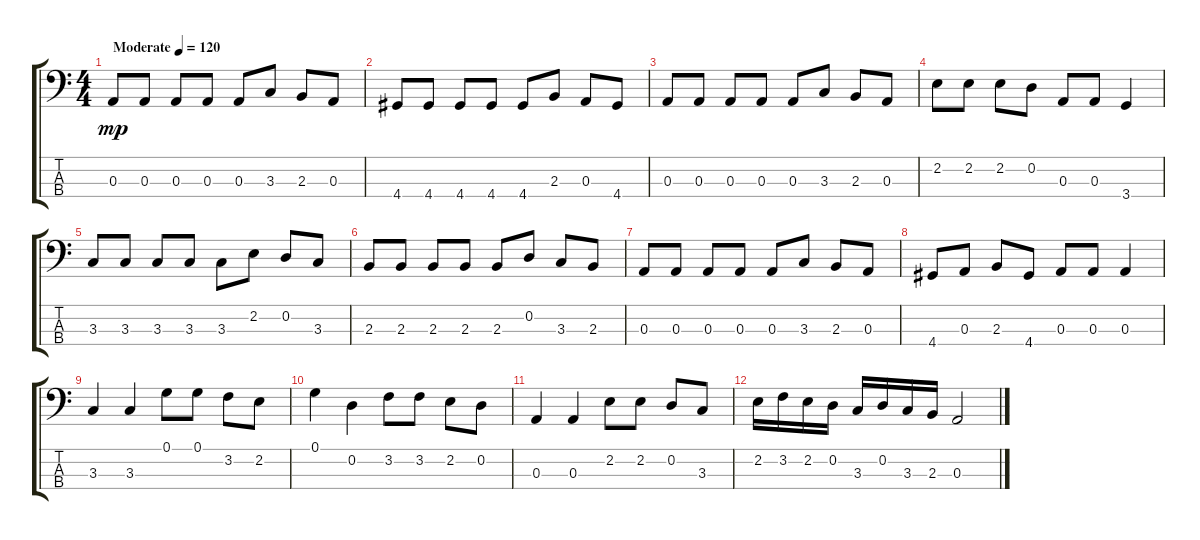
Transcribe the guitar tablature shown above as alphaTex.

\track "" {instrument electricbassfinger}
\staff {score tabs}
\tuning (G2 D2 A1 E1) {hide}
\ts (4 4)
\tempo (120 "Moderate")
\clef f4
\ks c
0.3.8{dy mp instrument electricbassfinger} 0.3.8 0.3.8 0.3.8 0.3.8 3.3.8 2.3.8 0.3.8 |
4.4.8 4.4.8 4.4.8 4.4.8 4.4.8 2.3.8 0.3.8 4.4.8 |
0.3.8 0.3.8 0.3.8 0.3.8 0.3.8 3.3.8 2.3.8 0.3.8 |
2.2.8 2.2.8 2.2.8 0.2.8 0.3.8 0.3.8 3.4.4 |
3.3.8 3.3.8 3.3.8 3.3.8 3.3.8 2.2.8 0.2.8 3.3.8 |
2.3.8 2.3.8 2.3.8 2.3.8 2.3.8 0.2.8 3.3.8 2.3.8 |
0.3.8 0.3.8 0.3.8 0.3.8 0.3.8 3.3.8 2.3.8 0.3.8 |
4.4.8 0.3.8 2.3.8 4.4.8 0.3.8 0.3.8 0.3.4 |
3.3.4 3.3.4 0.1.8 0.1.8 3.2.8 2.2.8 |
0.1.4 0.2.4 3.2.8 3.2.8 2.2.8 0.2.8 |
0.3.4 0.3.4 2.2.8 2.2.8 0.2.8 3.3.8 |
2.2.16 3.2.16 2.2.16 0.2.16 3.3.16 0.2.16 3.3.16 2.3.16 0.3.2
